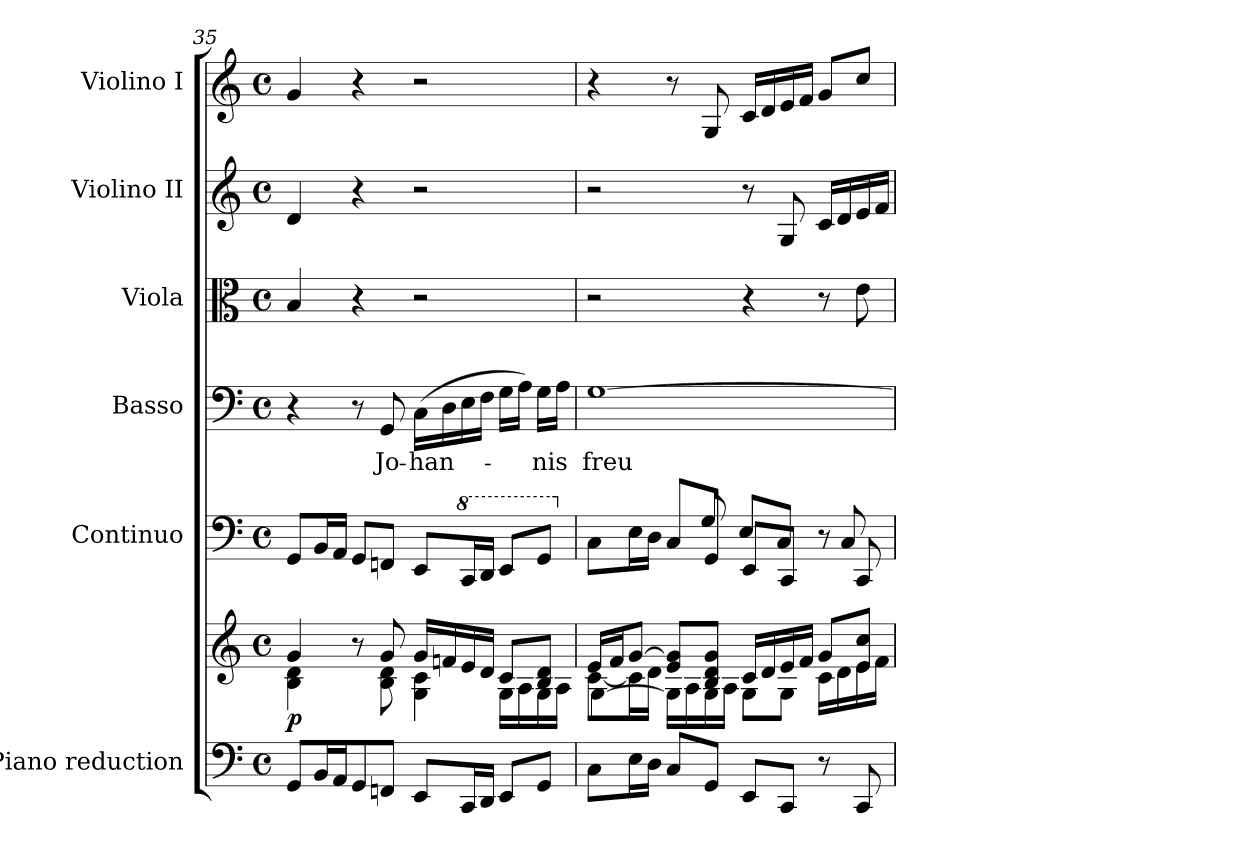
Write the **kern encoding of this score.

**kern	**kern	**dynam	**kern	**dynam	**kern	**text	**kern	**dynam	**kern	**dynam	**kern	**dynam
*part6	*part6	*part6	*part5	*part5	*part4	*part4	*part3	*part3	*part2	*part2	*part1	*part1
*staff7	*staff6	*staff6/7	*staff5	*staff5	*staff4	*staff4	*staff3	*staff3	*staff2	*staff2	*staff1	*staff1
*I"Piano reduction	*	*	*I"Continuo	*	*I"Basso	*	*I"Viola	*	*I"Violino II	*	*I"Violino I	*
*I'Pno	*	*	*	*	*	*	*I'Vla	*	*I'Vln	*	*I'Vln	*
*clefF4	*clefG2	*	*clefF4	*	*clefF4	*	*clefC3	*	*clefG2	*	*clefG2	*
*k[]	*k[]	*	*k[]	*	*k[]	*	*k[]	*	*k[]	*	*k[]	*
*M4/4	*M4/4	*	*M4/4	*	*M4/4	*	*M4/4	*	*M4/4	*	*M4/4	*
*met(c)	*met(c)	*	*met(c)	*	*met(c)	*	*met(c)	*	*met(c)	*	*met(c)	*
=35	=35	=35	=35	=35	=35	=35	=35	=35	=35	=35	=35	=35
*	*^	*	*	*	*	*	*	*	*	*	*	*
!	!	!	!LO:DY:b	!	!	!	!	!	!	!	!	!	!
8GG/L	4g/	4B\ 4d\	p	8GG/L	.	4r	.	4B/	.	4d/	.	4g/	.
!	!	!	!	!	!LO:DY:a	!	!	!	!	!	!	!	!
16BB/L	.	.	.	16BB/L	other-dynamics	.	.	.	.	.	.	.	.
16AA/J	.	.	.	16AA/JJ	.	.	.	.	.	.	.	.	.
8GG/	8r	8ryy	.	8GG/L	.	8r	.	4r	.	4r	.	4r	.
!	!	!	!	!	!	!	!LO:LY:b	!	!	!	!	!	!
8FFn/J	8g/	8B\ 8d\	.	8FFn/J	.	8GG/	Jo-	.	.	.	.	.	.
!	!	!	!	!	!	!	!LO:LY:b	!	!	!	!	!	!
8EE/L	16g/LL	4G\ 4c\	.	8EE/L	.	(>16C\LL	-han-	2r	.	2r	.	2r	.
.	16fn/	.	.	.	.	16D\	.	.	.	.	.	.	.
*	*	*	*	*8va	*	*	*	*	*	*	*	*	*
16CC/L	16e/	.	.	16C/L	.	16E\	.	.	.	.	.	.	.
16DD/JJ	16d/JJ	.	.	16D/JJ	.	16F\JJ	.	.	.	.	.	.	.
8EE/L	8c/L	16G\LL	.	8E/L	.	16G\LL	.	.	.	.	.	.	.
.	.	16A\	.	.	.	16A\JJ)	.	.	.	.	.	.	.
!	!	!	!	!	!	!	!LO:LY:b	!	!	!	!	!	!
8GG/J	8B/ 8d/J	16G\	.	8G/J	.	16G\LL	-nis	.	.	.	.	.	.
.	.	16A\JJ	.	.	.	16A\JJ	.	.	.	.	.	.	.
!!LO:PB:g=z
=36	=36	=36	=36	=36	=36	=36	=36	=36	=36	=36	=36	=36	=36
*	*	*^	*	*	*	*	*	*	*	*	*	*	*
*	*	*	*	*	*X8va	*	*	*	*	*	*	*	*	*
*	*	*	*	*	*^	*	*	*	*	*	*	*	*	*
!	!	!	!	!	!	!	!	!	!LO:LY:b	!	!	!	!	!	!
8C\L	16e/LL	[8c\L	[4G\	.	8C\L	4.ryy	.	[1G	freu-	2r	.	2r	.	4r	.
.	16f/J	.	.	.	.	.	.	.	.	.	.	.	.	.	.
16E\L	[8g/J	16c\L]	.	.	16E\L	.	.	.	.	.	.	.	.	.	.
16D\JJ	.	16d\JJ	.	.	16D\JJ	.	.	.	.	.	.	.	.	.	.
8C/L	8e/ 8g/]L	16G\LL]	4ryy	.	8C/L	.	.	.	.	.	.	.	.	8r	.
.	.	16A\	.	.	.	.	.	.	.	.	.	.	.	.	.
!	!	!	!	!	!	!	!	!	!	!	!	!	!	!	!LO:DY:b
8GG/J	8B/ 8d/ 8g/J	16G\	.	.	8GG/J	8G!/	.	.	.	.	.	.	.	8G/	other-dynamics
.	.	16A\JJ	.	.	.	.	.	.	.	.	.	.	.	.	.
8EE/L	16c/LL	8G\L	2ryy	.	8EE/L	8E!/L	.	.	.	4r	.	8r	.	16c/LL	.
.	16d/	.	.	.	.	.	.	.	.	.	.	.	.	16d/	.
!	!	!	!	!	!	!	!	!	!	!	!	!	!LO:DY:b	!	!
8CC/J	16e/	8G\J	.	.	8CC/J	8C!/J	.	.	.	.	.	8G/	other-dynamics	16e/	.
.	16f/JJ	.	.	.	.	.	.	.	.	.	.	.	.	16f/JJ	.
8r	8g/L	16c\LL	.	.	8r	8ryy	.	.	.	8r	.	16c/LL	.	8g/L	.
.	.	16d\	.	.	.	.	.	.	.	.	.	16d/	.	.	.
!	!	!	!	!	!	!	!	!	!	!	!LO:DY:b	!	!	!	!
8CC/	8e/ 8cc/J	16e\	.	.	8CC/	8C!/	.	.	.	8e\	other-dynamics	16e/	.	8cc/J	.
.	.	16f\JJ	.	.	.	.	.	.	.	.	.	16f/JJ	.	.	.
*	*v	*v	*v	*	*	*	*	*	*	*	*	*	*	*	*
*	*	*	*v	*v	*	*	*	*	*	*	*	*	*
=	=	=	=	=	=	=	=	=	=	=	=	=
*-	*-	*-	*-	*-	*-	*-	*-	*-	*-	*-	*-	*-
